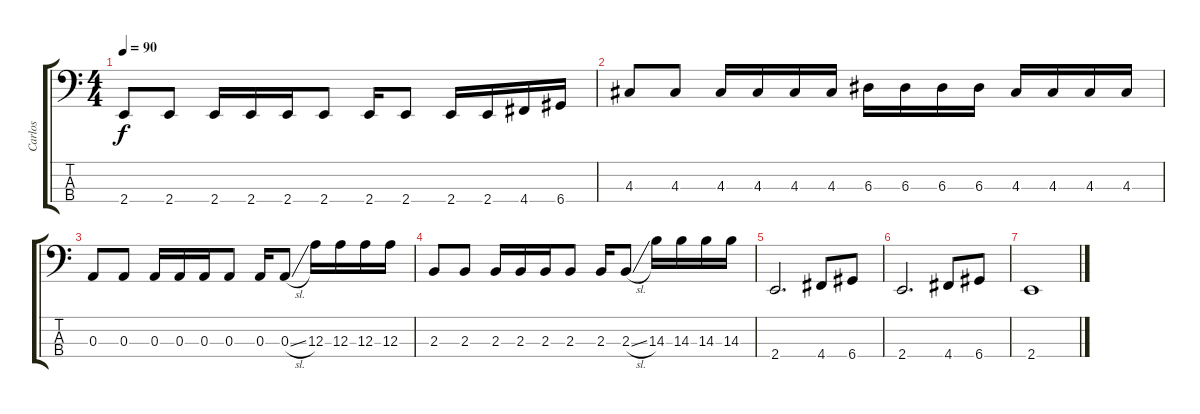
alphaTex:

\track ("Carlos" "Carlos") {solo instrument electricbassfinger}
\staff {score tabs}
\tuning (G2 D2 A1 D1) {hide}
\ts (4 4)
\tempo 90
\clef f4
\ks c
2.4.8{dy f} 2.4.8 2.4.16 2.4.16 2.4.16 2.4.8 2.4.16 2.4.8 2.4.16 2.4.16 4.4.16 6.4.16 |
4.3.8 4.3.8 4.3.16 4.3.16 4.3.16 4.3.16 6.3.16 6.3.16 6.3.16 6.3.16 4.3.16 4.3.16 4.3.16 4.3.16 |
0.3.8 0.3.8 0.3.16 0.3.16 0.3.16 0.3.8 0.3.16 0.3{sl}.8 12.3.16 12.3.16 12.3.16 12.3.16 |
2.3.8 2.3.8 2.3.16 2.3.16 2.3.16 2.3.8 2.3.16 2.3{sl}.8 14.3.16 14.3.16 14.3.16 14.3.16 |
2.4.2{d} 4.4.8 6.4.8 |
2.4.2{d} 4.4.8 6.4.8 |
2.4.1{volume 0}
